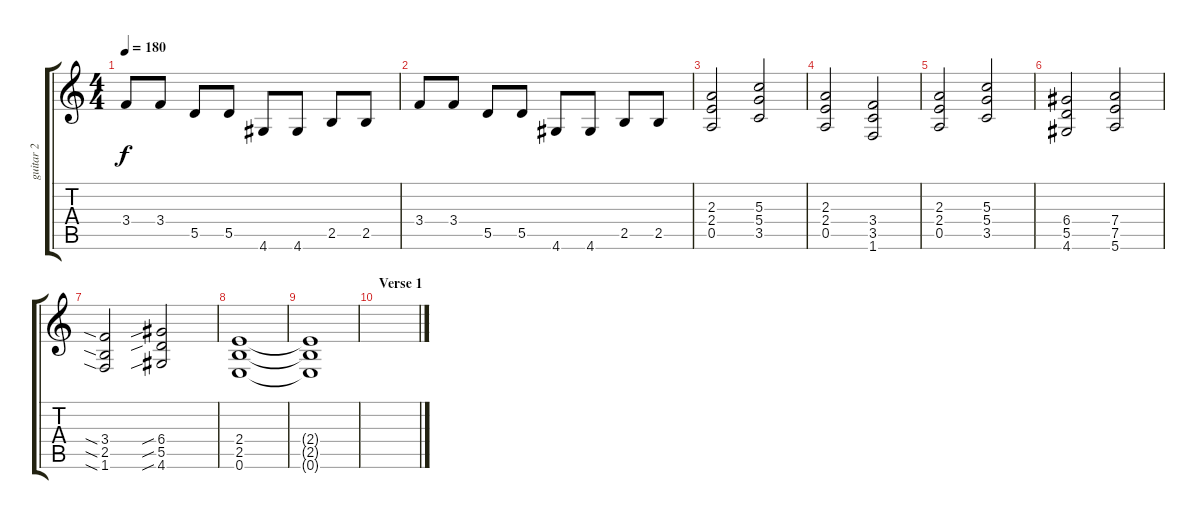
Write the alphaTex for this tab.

\track ("guitar 2" "guitar 2") {instrument distortionguitar}
\staff {score tabs}
\tuning (E4 B3 G3 D3 A2 E2) {hide}
\ts (4 4)
\tempo 180
\clef g2
\ks c
3.4.8{dy f} 3.4.8 5.5.8 5.5.8 4.6.8 4.6.8 2.5.8 2.5.8 |
3.4.8 3.4.8 5.5.8 5.5.8 4.6.8 4.6.8 2.5.8 2.5.8 |
(2.3 2.4 0.5).2 (5.3 5.4 3.5).2 |
(2.3 2.4 0.5).2 (3.4 3.5 1.6).2 |
(2.3 2.4 0.5).2 (5.3 5.4 3.5).2 |
(6.4 5.5 4.6).2 (7.4 7.5 5.6).2 |
(3.4{sia} 2.5{sia} 1.6{sia}).2 (6.4{sib} 5.5{sib} 4.6{sib}).2 |
(2.4 2.5 0.6).1 |
(2.4{t} 2.5{t} 0.6{t}).1 |
\section ("" "Verse 1")
